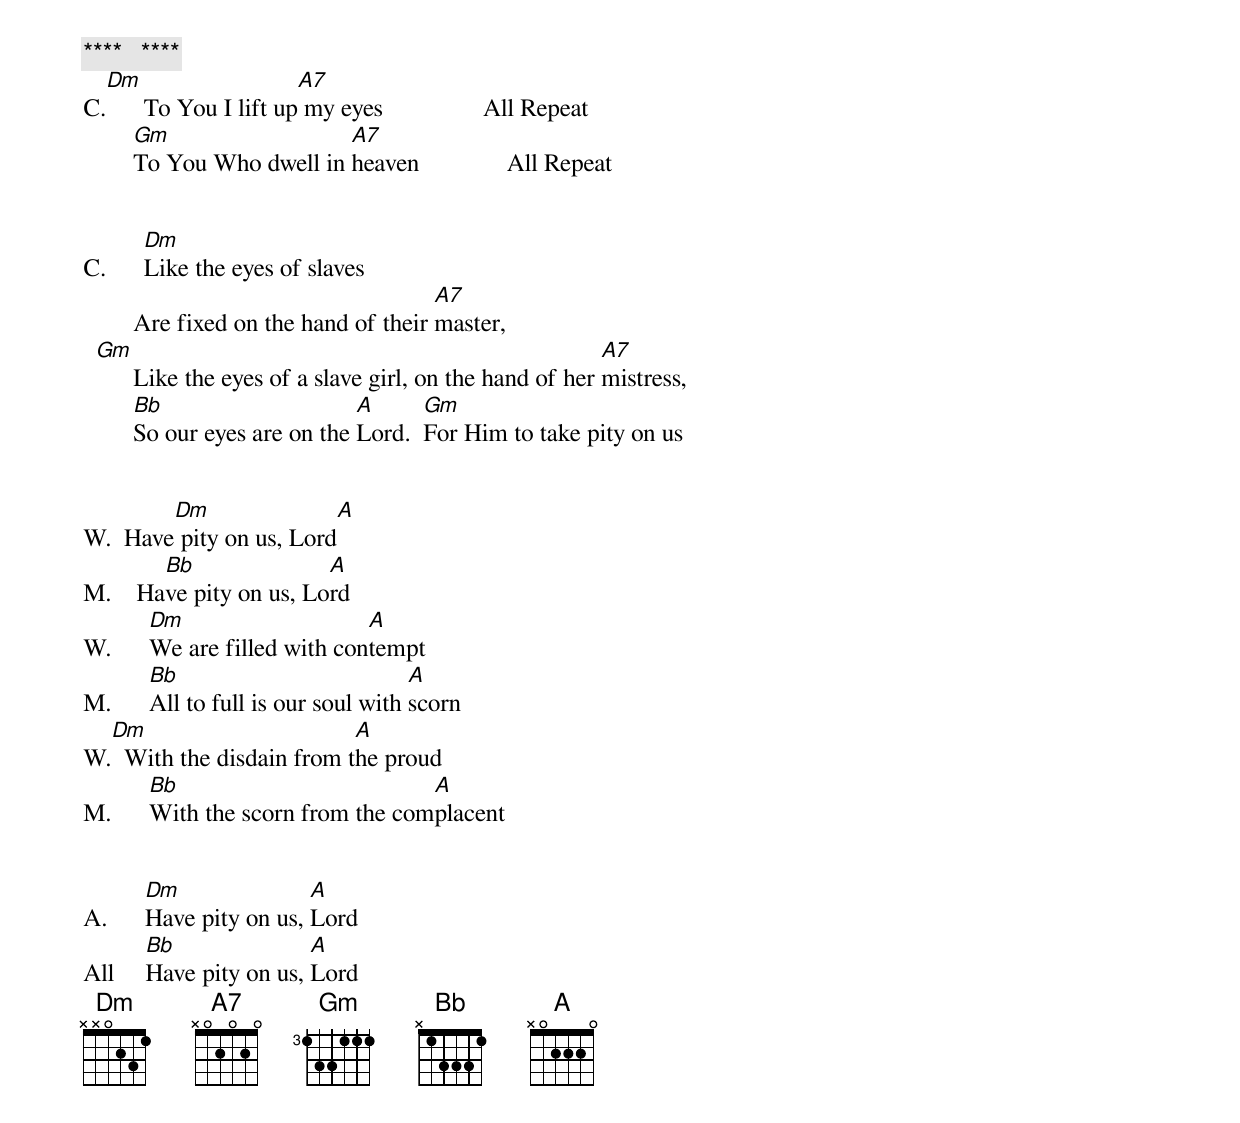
***** To you I lift up my eyesPSALM 122 *****
****   ****
  Dm                    A7
C.  	To You I lift up my eyes		All Repeat
    	Gm                  A7
    	To You Who dwell in heaven		All Repeat


    	Dm
C.  	Like the eyes of slaves
    				       A7
    	Are fixed on the hand of their master,
  Gm                                                      A7
    	Like the eyes of a slave girl, on the hand of her mistress,
    	Bb                     A      Gm
    	So our eyes are on the Lord.  For Him to take pity on us


    	Dm               A
W.  Have pity on us, Lord
    	Bb		 A
M.    Have pity on us, Lord
    	Dm                    A
W.	We are filled with contempt
    	Bb			     A
M.	All to full is our soul with scorn
  Dm			   A
W.  With the disdain from the proud
    	Bb			   A
M.	With the scorn from the complacent


    	Dm		 A
A.	Have pity on us, Lord
    	Bb		 A
All	Have pity on us, Lord
